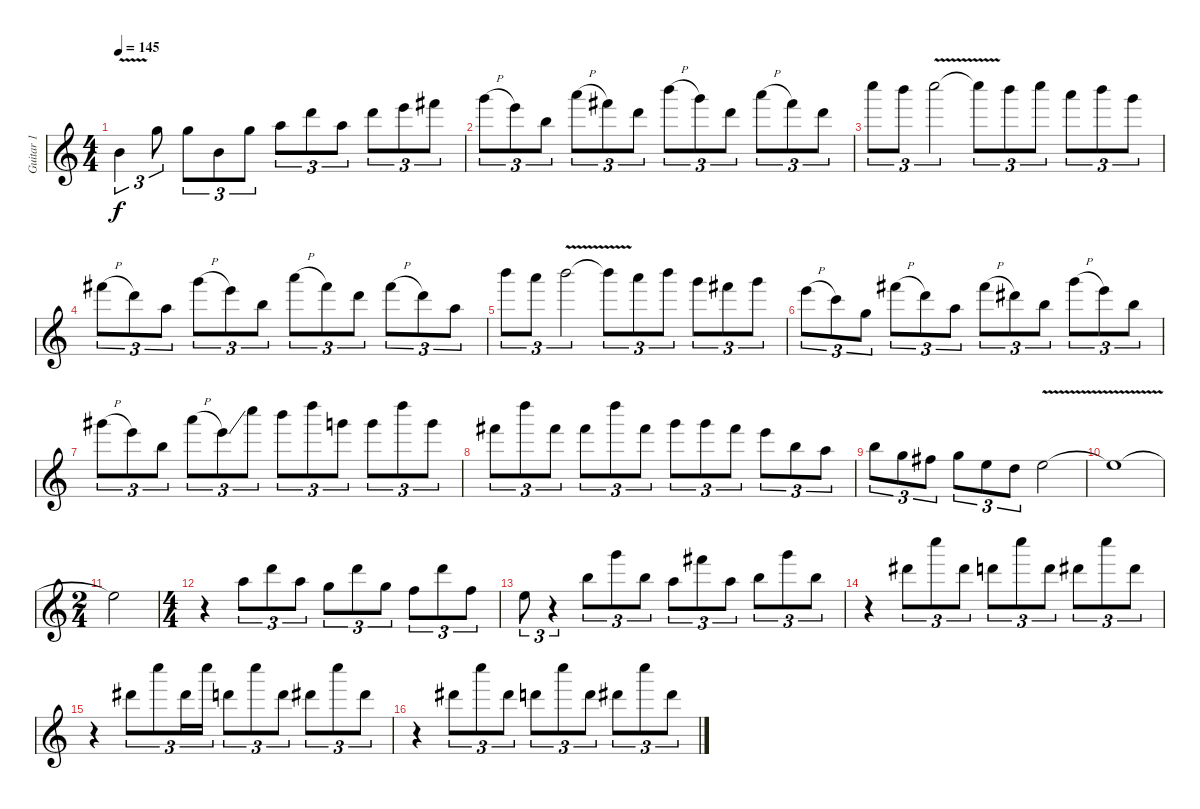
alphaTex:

\track ("Guitar 1" "Guitar 1") {solo instrument acousticguitarnylon}
\staff {score}
\tuning (E4 B3 G3 D3 A2 E2) {hide}
\ts (4 4)
\tempo 145
\clef g2
\ks c
9.4{v}.4{tu (3 2) dy f} 12.3.8{tu (3 2)} 12.3.8{tu (3 2)} 9.4.8{tu (3 2)} 12.3.8{tu (3 2)} 10.2.8{tu (3 2)} 10.1.8{tu (3 2)} 10.2.8{tu (3 2)} 10.1.8{tu (3 2)} 12.1.8{tu (3 2)} 14.1.8{tu (3 2)} |
15.1{h}.8{tu (3 2)} 12.1.8{tu (3 2)} 12.2.8{tu (3 2)} 17.1{h}.8{tu (3 2)} 14.1.8{tu (3 2)} 15.2.8{tu (3 2)} 19.1{h}.8{tu (3 2)} 15.1.8{tu (3 2)} 15.2.8{tu (3 2)} 17.1{h}.8{tu (3 2)} 14.1.8{tu (3 2)} 15.2.8{tu (3 2)} |
20.1.8{tu (3 2)} 19.1.8{tu (3 2)} 20.1{v}.2{tu (3 2)} 20.1{t}.8{tu (3 2)} 19.1.8{tu (3 2)} 20.1.8{tu (3 2)} 17.1.8{tu (3 2)} 19.1.8{tu (3 2)} 20.2.8{tu (3 2)} |
14.1{h}.8{tu (3 2)} 10.1.8{tu (3 2)} 10.2.8{tu (3 2)} 15.1{h}.8{tu (3 2)} 12.1.8{tu (3 2)} 12.2.8{tu (3 2)} 17.1{h}.8{tu (3 2)} 14.1.8{tu (3 2)} 15.2.8{tu (3 2)} 14.1{h}.8{tu (3 2)} 10.1.8{tu (3 2)} 10.2.8{tu (3 2)} |
19.1.8{tu (3 2)} 17.1.8{tu (3 2)} 19.1{v}.2{tu (3 2)} 19.1{t}.8{tu (3 2)} 17.1.8{tu (3 2)} 19.1.8{tu (3 2)} 15.1.8{tu (3 2)} 14.1.8{tu (3 2)} 15.1.8{tu (3 2)} |
12.1{h}.8{tu (3 2)} 8.1.8{tu (3 2)} 8.2.8{tu (3 2)} 14.1{h}.8{tu (3 2)} 10.1.8{tu (3 2)} 10.2.8{tu (3 2)} 14.1{h}.8{tu (3 2)} 11.1.8{tu (3 2)} 12.2.8{tu (3 2)} 15.1{h}.8{tu (3 2)} 12.1.8{tu (3 2)} 12.2.8{tu (3 2)} |
16.1{h}.8{tu (3 2)} 12.1.8{tu (3 2)} 12.2.8{tu (3 2)} 17.1{h}.8{tu (3 2)} 12.1{ss}.8{tu (3 2)} 20.1.8{tu (3 2)} 19.1.8{tu (3 2)} 22.1.8{tu (3 2)} 20.2.8{tu (3 2)} 20.2.8{tu (3 2)} 22.1.8{tu (3 2)} 20.2.8{tu (3 2)} |
19.2.8{tu (3 2)} 22.1.8{tu (3 2)} 19.2.8{tu (3 2)} 19.2.8{tu (3 2)} 22.1.8{tu (3 2)} 19.2.8{tu (3 2)} 15.1.8{tu (3 2)} 15.1.8{tu (3 2)} 14.1.8{tu (3 2)} 12.1.8{tu (3 2)} 12.2.8{tu (3 2)} 10.2.8{tu (3 2)} |
12.2.8{tu (3 2)} 12.3.8{tu (3 2)} 11.3.8{tu (3 2)} 12.3.8{tu (3 2)} 9.3.8{tu (3 2)} 7.3.8{tu (3 2)} 9.3{v}.2 |
9.3{t}.1 |
\ts (2 4)
9.3{t}.2 |
\ts (4 4)
r.4 10.2.8{tu (3 2)} 10.1.8{tu (3 2)} 10.2.8{tu (3 2)} 8.2.8{tu (3 2)} 10.1.8{tu (3 2)} 8.2.8{tu (3 2)} 6.2.8{tu (3 2)} 10.1.8{tu (3 2)} 6.2.8{tu (3 2)} |
5.2.8{tu (3 2)} r.4{tu (3 2)} 12.2.8{tu (3 2)} 15.1.8{tu (3 2)} 12.2.8{tu (3 2)} 10.2.8{tu (3 2)} 14.1.8{tu (3 2)} 10.2.8{tu (3 2)} 12.2.8{tu (3 2)} 15.1.8{tu (3 2)} 12.2.8{tu (3 2)} |
r.4 16.2.8{tu (3 2)} 20.1.8{tu (3 2)} 16.2.8{tu (3 2)} 15.2.8{tu (3 2)} 20.1.8{tu (3 2)} 15.2.8{tu (3 2)} 16.2.8{tu (3 2)} 20.1.8{tu (3 2)} 16.2.8{tu (3 2)} |
r.4 16.2.8{tu (3 2)} 20.1.8{tu (3 2)} 16.2.16{tu (3 2)} 20.1.16{tu (3 2)} 15.2.8{tu (3 2)} 20.1.8{tu (3 2)} 15.2.8{tu (3 2)} 16.2.8{tu (3 2)} 20.1.8{tu (3 2)} 16.2.8{tu (3 2)} |
r.4 16.2.8{tu (3 2)} 20.1.8{tu (3 2)} 16.2.8{tu (3 2)} 15.2.8{tu (3 2)} 20.1.8{tu (3 2)} 15.2.8{tu (3 2)} 16.2.8{tu (3 2)} 20.1.8{tu (3 2)} 16.2.8{tu (3 2)}
